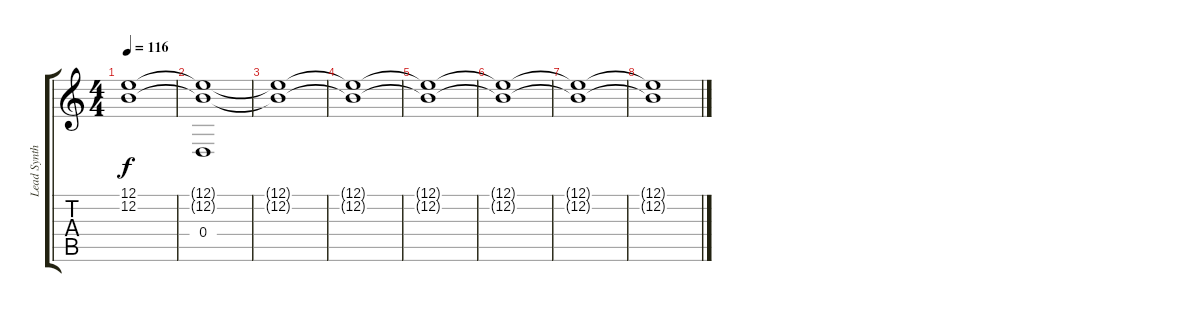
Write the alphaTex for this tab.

\track ("Lead Synth1" "Lead Synth") {instrument tremolostrings}
\staff {score tabs}
\tuning (E4 B3 G3 D3 A2 E2) {hide}
\ts (4 4)
\tempo 116
\clef g2
\ks c
(12.1{t} 12.2{t}).1{dy f} |
(12.1{t} 12.2{t} 0.4).1{volume 6} |
(12.1{t} 12.2{t}).1 |
(12.1{t} 12.2{t}).1 |
(12.1{t} 12.2{t}).1 |
(12.1{t} 12.2{t}).1 |
(12.1{t} 12.2{t}).1 |
(12.1{t} 12.2{t}).1
